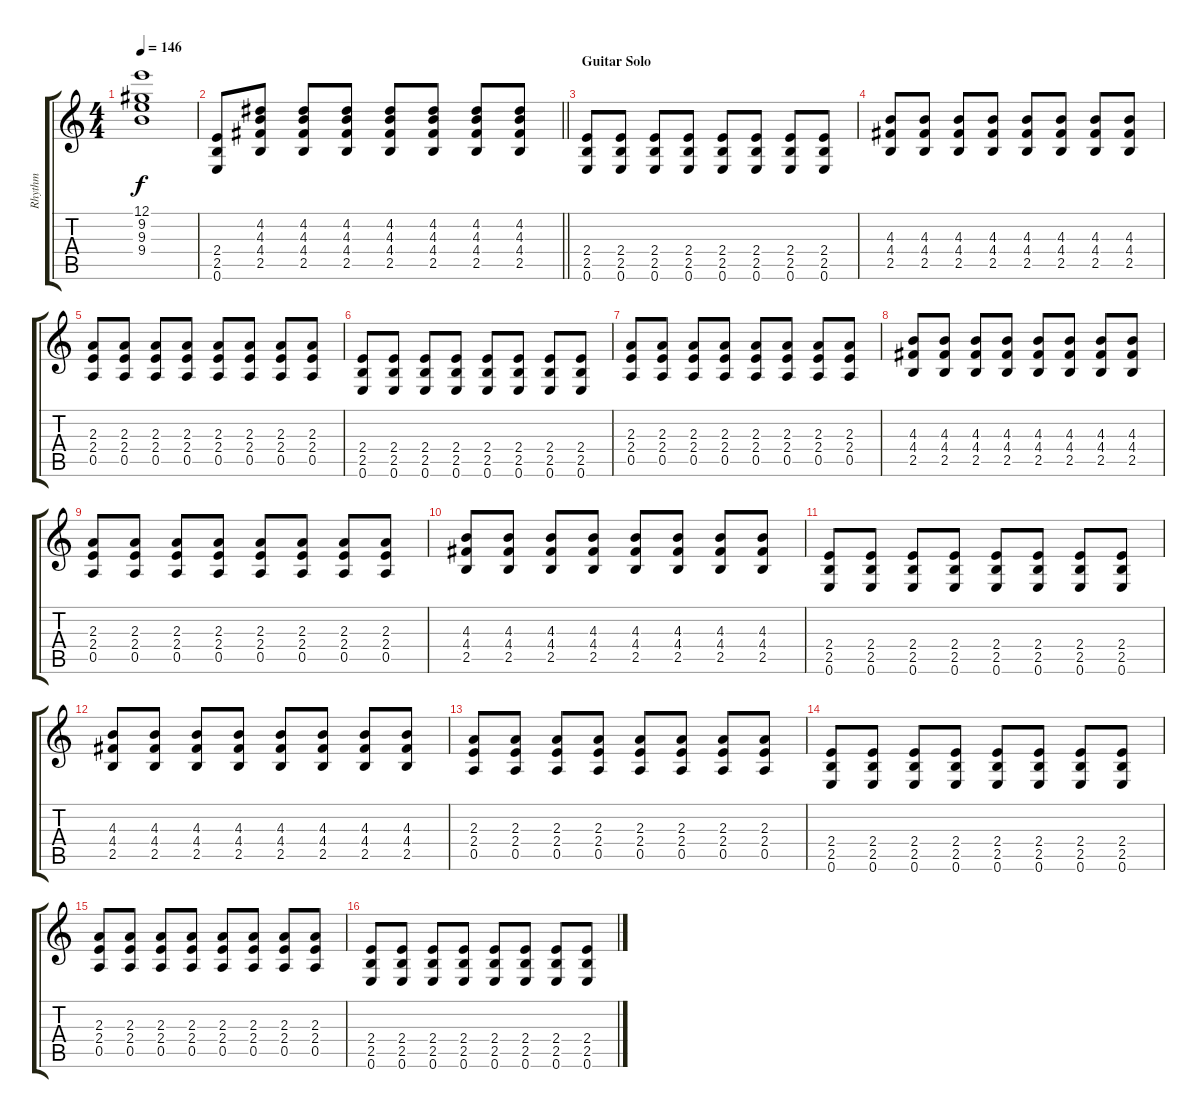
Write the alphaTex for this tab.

\track ("Rhythm" "Rhythm") {instrument distortionguitar}
\staff {score tabs}
\tuning (E4 B3 G3 D3 A2 E2) {hide}
\ts (4 4)
\tempo 146
\clef g2
\ks c
(12.1 9.2 9.3 9.4).1{dy f} |
\barLineRight lightlight
(2.4 2.5 0.6).8 (4.2 4.3 4.4 2.5).8 (4.2 4.3 4.4 2.5).8 (4.2 4.3 4.4 2.5).8 (4.2 4.3 4.4 2.5).8 (4.2 4.3 4.4 2.5).8 (4.2 4.3 4.4 2.5).8 (4.2 4.3 4.4 2.5).8 |
\section ("" "Guitar Solo")
(2.4 2.5 0.6).8 (2.4 2.5 0.6).8 (2.4 2.5 0.6).8 (2.4 2.5 0.6).8 (2.4 2.5 0.6).8 (2.4 2.5 0.6).8 (2.4 2.5 0.6).8 (2.4 2.5 0.6).8 |
(4.3 4.4 2.5).8 (4.3 4.4 2.5).8 (4.3 4.4 2.5).8 (4.3 4.4 2.5).8 (4.3 4.4 2.5).8 (4.3 4.4 2.5).8 (4.3 4.4 2.5).8 (4.3 4.4 2.5).8 |
(2.3 2.4 0.5).8 (2.3 2.4 0.5).8 (2.3 2.4 0.5).8 (2.3 2.4 0.5).8 (2.3 2.4 0.5).8 (2.3 2.4 0.5).8 (2.3 2.4 0.5).8 (2.3 2.4 0.5).8 |
(2.4 2.5 0.6).8 (2.4 2.5 0.6).8 (2.4 2.5 0.6).8 (2.4 2.5 0.6).8 (2.4 2.5 0.6).8 (2.4 2.5 0.6).8 (2.4 2.5 0.6).8 (2.4 2.5 0.6).8 |
(2.3 2.4 0.5).8 (2.3 2.4 0.5).8 (2.3 2.4 0.5).8 (2.3 2.4 0.5).8 (2.3 2.4 0.5).8 (2.3 2.4 0.5).8 (2.3 2.4 0.5).8 (2.3 2.4 0.5).8 |
(4.3 4.4 2.5).8 (4.3 4.4 2.5).8 (4.3 4.4 2.5).8 (4.3 4.4 2.5).8 (4.3 4.4 2.5).8 (4.3 4.4 2.5).8 (4.3 4.4 2.5).8 (4.3 4.4 2.5).8 |
(2.3 2.4 0.5).8 (2.3 2.4 0.5).8 (2.3 2.4 0.5).8 (2.3 2.4 0.5).8 (2.3 2.4 0.5).8 (2.3 2.4 0.5).8 (2.3 2.4 0.5).8 (2.3 2.4 0.5).8 |
(4.3 4.4 2.5).8 (4.3 4.4 2.5).8 (4.3 4.4 2.5).8 (4.3 4.4 2.5).8 (4.3 4.4 2.5).8 (4.3 4.4 2.5).8 (4.3 4.4 2.5).8 (4.3 4.4 2.5).8 |
(2.4 2.5 0.6).8 (2.4 2.5 0.6).8 (2.4 2.5 0.6).8 (2.4 2.5 0.6).8 (2.4 2.5 0.6).8 (2.4 2.5 0.6).8 (2.4 2.5 0.6).8 (2.4 2.5 0.6).8 |
(4.3 4.4 2.5).8 (4.3 4.4 2.5).8 (4.3 4.4 2.5).8 (4.3 4.4 2.5).8 (4.3 4.4 2.5).8 (4.3 4.4 2.5).8 (4.3 4.4 2.5).8 (4.3 4.4 2.5).8 |
(2.3 2.4 0.5).8 (2.3 2.4 0.5).8 (2.3 2.4 0.5).8 (2.3 2.4 0.5).8 (2.3 2.4 0.5).8 (2.3 2.4 0.5).8 (2.3 2.4 0.5).8 (2.3 2.4 0.5).8 |
(2.4 2.5 0.6).8 (2.4 2.5 0.6).8 (2.4 2.5 0.6).8 (2.4 2.5 0.6).8 (2.4 2.5 0.6).8 (2.4 2.5 0.6).8 (2.4 2.5 0.6).8 (2.4 2.5 0.6).8 |
(2.3 2.4 0.5).8 (2.3 2.4 0.5).8 (2.3 2.4 0.5).8 (2.3 2.4 0.5).8 (2.3 2.4 0.5).8 (2.3 2.4 0.5).8 (2.3 2.4 0.5).8 (2.3 2.4 0.5).8 |
(2.4 2.5 0.6).8 (2.4 2.5 0.6).8 (2.4 2.5 0.6).8 (2.4 2.5 0.6).8 (2.4 2.5 0.6).8 (2.4 2.5 0.6).8 (2.4 2.5 0.6).8 (2.4 2.5 0.6).8
